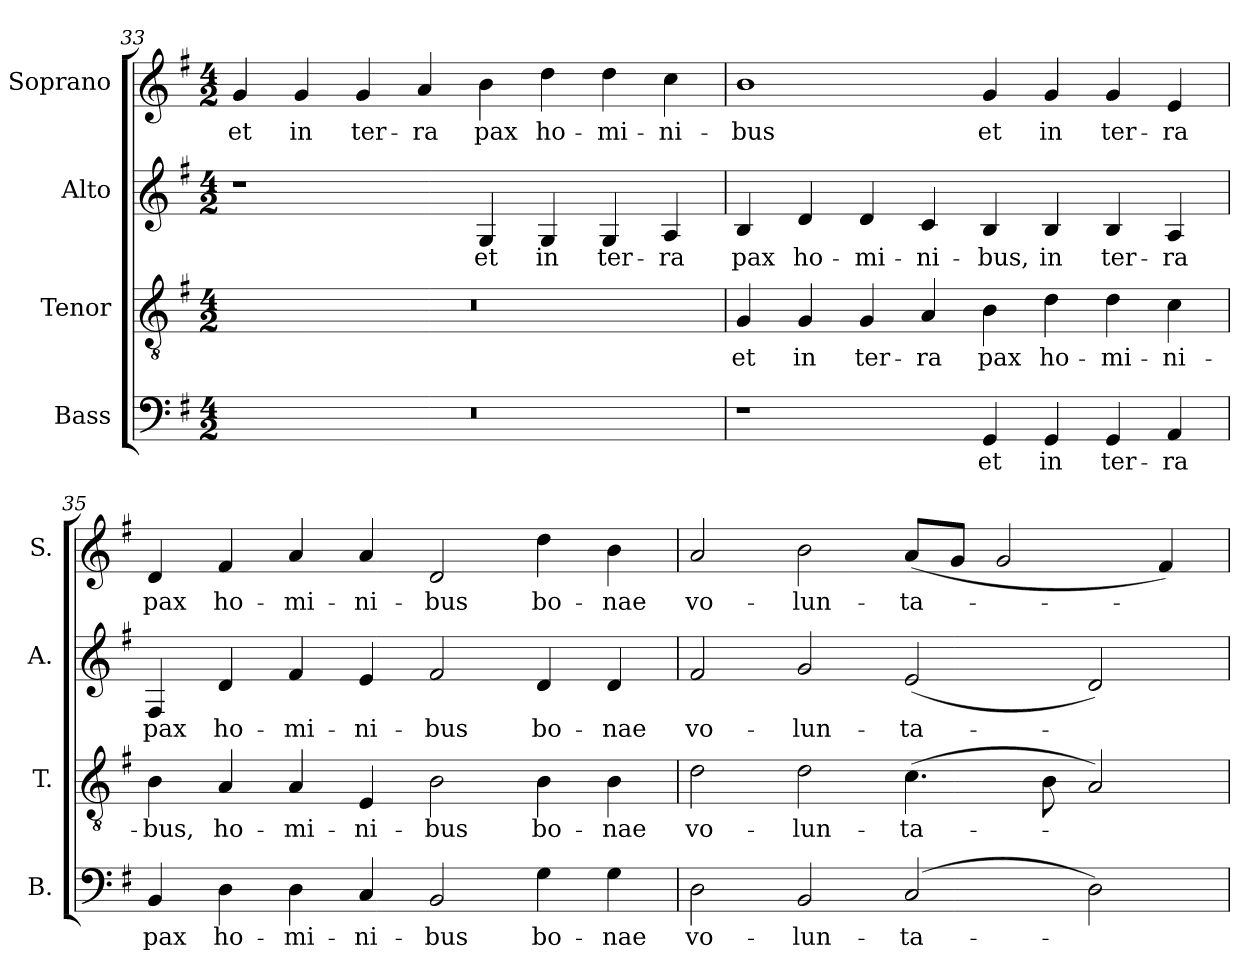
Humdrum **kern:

**kern	**text	**kern	**text	**kern	**text	**kern	**text
*part4	*part4	*part3	*part3	*part2	*part2	*part1	*part1
*staff4	*staff4	*staff3	*staff3	*staff2	*staff2	*staff1	*staff1
*I"Bass	*	*I"Tenor	*	*I"Alto	*	*I"Soprano	*
*I'B.	*	*I'T.	*	*I'A.	*	*I'S.	*
!!LO:PB:g=z
*clefF4	*	*clefGv2	*	*clefG2	*	*clefG2	*
*	*	*ITrd7c12	*	*	*	*	*
*k[f#]	*	*k[f#]	*	*k[f#]	*	*k[f#]	*
*G:	*	*G:	*	*G:	*	*G:	*
*M4/2	*	*M4/2	*	*M4/2	*	*M4/2	*
*MM144	*	*MM144	*	*MM144	*	*MM144	*
=33	=33	=33	=33	=33	=33	=33	=33
!LO:N:vis=1	!	!LO:N:vis=1	!	!	!	!	!
!	!	!	!	!	!	!	!LO:LY:b:color=#000000
0r	.	0r	.	1r	.	4gi/	et
!	!	!	!	!	!	!	!LO:LY:b:color=#000000
.	.	.	.	.	.	4gi/	in
!	!	!	!	!	!	!	!LO:LY:b:color=#000000
.	.	.	.	.	.	4gi/	ter-
!	!	!	!	!	!	!	!LO:LY:b:color=#000000
.	.	.	.	.	.	4ai/	-ra
!	!	!	!	!	!LO:LY:b:color=#000000	!	!
!	!	!	!	!	!	!	!LO:LY:b:color=#000000
.	.	.	.	4Gi/	et	4bi\	pax
!	!	!	!	!	!LO:LY:b:color=#000000	!	!
!	!	!	!	!	!	!	!LO:LY:b:color=#000000
.	.	.	.	4Gi/	in	4ddi\	ho-
!	!	!	!	!	!LO:LY:b:color=#000000	!	!
!	!	!	!	!	!	!	!LO:LY:b:color=#000000
.	.	.	.	4Gi/	ter-	4ddi\	-mi-
!	!	!	!	!	!LO:LY:b:color=#000000	!	!
!	!	!	!	!	!	!	!LO:LY:b:color=#000000
.	.	.	.	4Ai/	-ra	4cci\	-ni-
=34	=34	=34	=34	=34	=34	=34	=34
!	!	!	!LO:LY:b:color=#000000	!	!	!	!
!	!	!	!	!	!LO:LY:b:color=#000000	!	!
!	!	!	!	!	!	!	!LO:LY:b:color=#000000
1r	.	4GGi/	et	4Bi/	pax	1bi	-bus
!	!	!	!LO:LY:b:color=#000000	!	!	!	!
!	!	!	!	!	!LO:LY:b:color=#000000	!	!
.	.	4GGi/	in	4di/	ho-	.	.
!	!	!	!LO:LY:b:color=#000000	!	!	!	!
!	!	!	!	!	!LO:LY:b:color=#000000	!	!
.	.	4GGi/	ter-	4di/	-mi-	.	.
!	!	!	!LO:LY:b:color=#000000	!	!	!	!
!	!	!	!	!	!LO:LY:b:color=#000000	!	!
.	.	4AAi/	-ra	4ci/	-ni-	.	.
!	!LO:LY:b:color=#000000	!	!	!	!	!	!
!	!	!	!LO:LY:b:color=#000000	!	!	!	!
!	!	!	!	!	!LO:LY:b:color=#000000	!	!
!	!	!	!	!	!	!	!LO:LY:b:color=#000000
4GGi/	et	4BBi\	pax	4Bi/	-bus,	4gi/	et
!	!LO:LY:b:color=#000000	!	!	!	!	!	!
!	!	!	!LO:LY:b:color=#000000	!	!	!	!
!	!	!	!	!	!LO:LY:b:color=#000000	!	!
!	!	!	!	!	!	!	!LO:LY:b:color=#000000
4GGi/	in	4Di\	ho-	4Bi/	in	4gi/	in
!	!LO:LY:b:color=#000000	!	!	!	!	!	!
!	!	!	!LO:LY:b:color=#000000	!	!	!	!
!	!	!	!	!	!LO:LY:b:color=#000000	!	!
!	!	!	!	!	!	!	!LO:LY:b:color=#000000
4GGi/	ter-	4Di\	-mi-	4Bi/	ter-	4gi/	ter-
!	!LO:LY:b:color=#000000	!	!	!	!	!	!
!	!	!	!LO:LY:b:color=#000000	!	!	!	!
!	!	!	!	!	!LO:LY:b:color=#000000	!	!
!	!	!	!	!	!	!	!LO:LY:b:color=#000000
4AAi/	-ra	4Ci\	-ni-	4Ai/	-ra	4ei/	-ra
=35	=35	=35	=35	=35	=35	=35	=35
!	!LO:LY:b:color=#000000	!	!	!	!	!	!
!	!	!	!LO:LY:b:color=#000000	!	!	!	!
!	!	!	!	!	!LO:LY:b:color=#000000	!	!
!	!	!	!	!	!	!	!LO:LY:b:color=#000000
4BBi/	pax	4BBi\	-bus,	4F#i/	pax	4di/	pax
!	!LO:LY:b:color=#000000	!	!	!	!	!	!
!	!	!	!LO:LY:b:color=#000000	!	!	!	!
!	!	!	!	!	!LO:LY:b:color=#000000	!	!
!	!	!	!	!	!	!	!LO:LY:b:color=#000000
4Di\	ho-	4AAi/	ho-	4di/	ho-	4f#i/	ho-
!	!LO:LY:b:color=#000000	!	!	!	!	!	!
!	!	!	!LO:LY:b:color=#000000	!	!	!	!
!	!	!	!	!	!LO:LY:b:color=#000000	!	!
!	!	!	!	!	!	!	!LO:LY:b:color=#000000
4Di\	-mi-	4AAi/	-mi-	4f#i/	-mi-	4ai/	-mi-
!	!LO:LY:b:color=#000000	!	!	!	!	!	!
!	!	!	!LO:LY:b:color=#000000	!	!	!	!
!	!	!	!	!	!LO:LY:b:color=#000000	!	!
!	!	!	!	!	!	!	!LO:LY:b:color=#000000
4Ci/	-ni-	4EEi/	-ni-	4ei/	-ni-	4ai/	-ni-
!	!LO:LY:b:color=#000000	!	!	!	!	!	!
!	!	!	!LO:LY:b:color=#000000	!	!	!	!
!	!	!	!	!	!LO:LY:b:color=#000000	!	!
!	!	!	!	!	!	!	!LO:LY:b:color=#000000
2BBi/	-bus	2BBi\	-bus	2f#i/	-bus	2di/	-bus
!	!LO:LY:b:color=#000000	!	!	!	!	!	!
!	!	!	!LO:LY:b:color=#000000	!	!	!	!
!	!	!	!	!	!LO:LY:b:color=#000000	!	!
!	!	!	!	!	!	!	!LO:LY:b:color=#000000
4Gi\	bo-	4BBi\	bo-	4di/	bo-	4ddi\	bo-
!	!LO:LY:b:color=#000000	!	!	!	!	!	!
!	!	!	!LO:LY:b:color=#000000	!	!	!	!
!	!	!	!	!	!LO:LY:b:color=#000000	!	!
!	!	!	!	!	!	!	!LO:LY:b:color=#000000
4Gi\	-nae	4BBi\	-nae	4di/	-nae	4bi\	-nae
!!LO:LB:g=z
=36	=36	=36	=36	=36	=36	=36	=36
!	!LO:LY:b:color=#000000	!	!	!	!	!	!
!	!	!	!LO:LY:b:color=#000000	!	!	!	!
!	!	!	!	!	!LO:LY:b:color=#000000	!	!
!	!	!	!	!	!	!	!LO:LY:b:color=#000000
2Di\	vo-	2Di\	vo-	2f#i/	vo-	2ai/	vo-
!	!LO:LY:b:color=#000000	!	!	!	!	!	!
!	!	!	!LO:LY:b:color=#000000	!	!	!	!
!	!	!	!	!	!LO:LY:b:color=#000000	!	!
!	!	!	!	!	!	!	!LO:LY:b:color=#000000
2BBi/	-lun-	2Di\	-lun-	2gi/	-lun-	2bi\	-lun-
!	!LO:LY:b:color=#000000	!	!	!	!	!	!
!	!	!	!LO:LY:b:color=#000000	!	!	!	!
!	!	!	!	!	!LO:LY:b:color=#000000	!	!
!	!	!	!	!	!	!	!LO:LY:b:color=#000000
(2Ci/	-ta-	(4.Ci\	-ta-	(2ei/	-ta-	(8ai/L	-ta-
.	.	.	.	.	.	8gi/J	.
.	.	.	.	.	.	2gi/	.
.	.	8BBi\	.	.	.	.	.
2Di\)	.	2AAi/)	.	2di/)	.	.	.
.	.	.	.	.	.	4f#i/)	.
=	=	=	=	=	=	=	=
*-	*-	*-	*-	*-	*-	*-	*-
